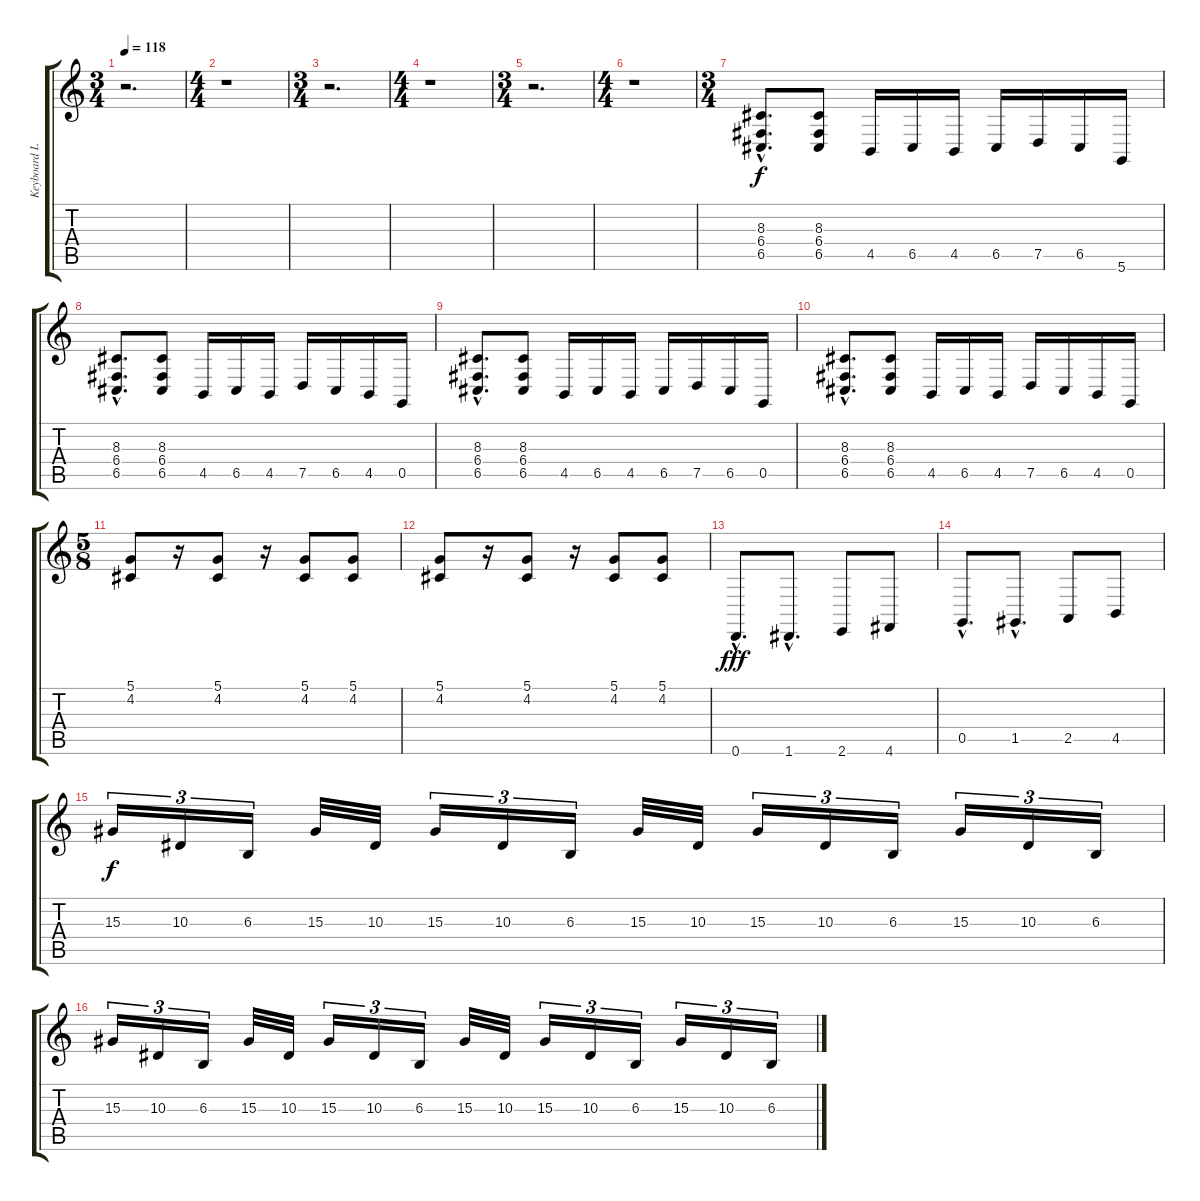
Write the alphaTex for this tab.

\track ("Keyboard Lead" "Keyboard L") {instrument lead2sawtooth}
\staff {score tabs}
\tuning (D4 A3 F3 C3 G2 D2) {hide}
\ts (3 4)
\tempo 118
\clef g2
\ks c
r.2{d dy f} |
\ts (4 4)
r.1 |
\ts (3 4)
r.2{d} |
\ts (4 4)
r.1 |
\ts (3 4)
r.2{d} |
\ts (4 4)
r.1 |
\ts (3 4)
(8.3{hac} 6.4{hac} 6.5{hac}).8{d volume 12 instrument brightacousticpiano} (8.3 6.4 6.5).8 4.5.16 6.5.16 4.5.16 6.5.16 7.5.16 6.5.16 5.6.16 |
(8.3{hac} 6.4{hac} 6.5{hac}).8{d} (8.3 6.4 6.5).8 4.5.16 6.5.16 4.5.16 7.5.16 6.5.16 4.5.16 0.5.16 |
(8.3{hac} 6.4{hac} 6.5{hac}).8{d} (8.3 6.4 6.5).8 4.5.16 6.5.16 4.5.16 6.5.16 7.5.16 6.5.16 0.5.16 |
(8.3{hac} 6.4{hac} 6.5{hac}).8{d} (8.3 6.4 6.5).8 4.5.16 6.5.16 4.5.16 7.5.16 6.5.16 4.5.16 0.5.16 |
\ts (5 8)
(5.1 4.2).8 r.16 (5.1 4.2).8 r.16 (5.1 4.2).8 (5.1 4.2).8 |
(5.1 4.2).8 r.16 (5.1 4.2).8 r.16 (5.1 4.2).8 (5.1 4.2).8 |
0.6{hac}.8{d dy fff volume 16 instrument acousticgrandpiano} 1.6{hac}.8{d} 2.6.8 4.6.8 |
0.5{hac}.8{d} 1.5{hac}.8{d} 2.5.8 4.5.8 |
15.3.16{tu (3 2) dy f} 10.3.16{tu (3 2)} 6.3.16{tu (3 2)} 15.3.32 10.3.32 15.3.16{tu (3 2)} 10.3.16{tu (3 2)} 6.3.16{tu (3 2)} 15.3.32 10.3.32 15.3.16{tu (3 2)} 10.3.16{tu (3 2)} 6.3.16{tu (3 2)} 15.3.16{tu (3 2)} 10.3.16{tu (3 2)} 6.3.16{tu (3 2)} |
15.3.16{tu (3 2)} 10.3.16{tu (3 2)} 6.3.16{tu (3 2)} 15.3.32 10.3.32 15.3.16{tu (3 2)} 10.3.16{tu (3 2)} 6.3.16{tu (3 2)} 15.3.32 10.3.32 15.3.16{tu (3 2)} 10.3.16{tu (3 2)} 6.3.16{tu (3 2)} 15.3.16{tu (3 2)} 10.3.16{tu (3 2)} 6.3.16{tu (3 2)}
